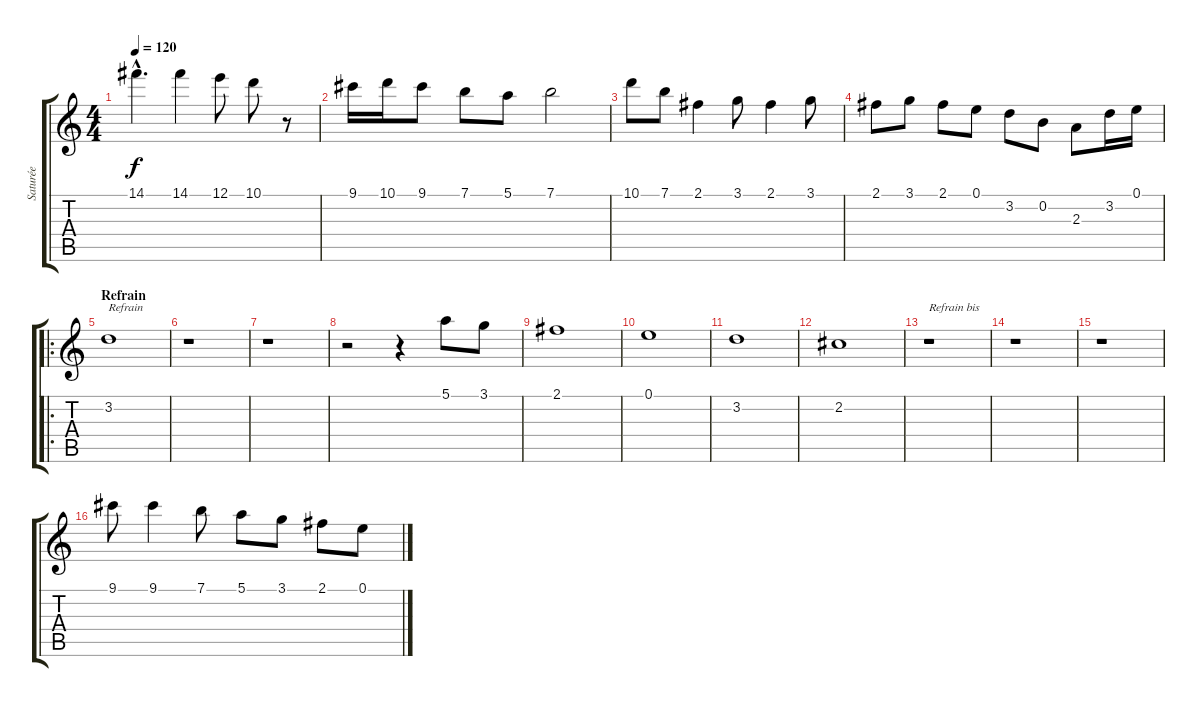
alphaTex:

\track ("Saturée" "Saturée") {instrument overdrivenguitar}
\staff {score tabs}
\tuning (E4 B3 G3 D3 A2 E2) {hide}
\ts (4 4)
\tempo 120
\clef g2
\ks c
14.1{hac}.4{d dy f} 14.1.4 12.1.8 10.1.8 r.8 |
9.1.16 10.1.16 9.1.8 7.1.8 5.1.8 7.1.2 |
10.1.8 7.1.8 2.1.4 3.1.8 2.1.4 3.1.8 |
2.1.8 3.1.8 2.1.8 0.1.8 3.2.8 0.2.8 2.3.8 3.2.16 0.1.16 |
\ro
\section ("" "Refrain")
3.2.1{txt "Refrain"} |
r.1 |
r.1 |
r.2 r.4 5.1.8 3.1.8 |
2.1.1 |
0.1.1 |
3.2.1 |
2.2.1 |
r.1{txt "Refrain bis"} |
r.1 |
r.1 |
9.1.8 9.1.4 7.1.8 5.1.8 3.1.8 2.1.8 0.1.8
